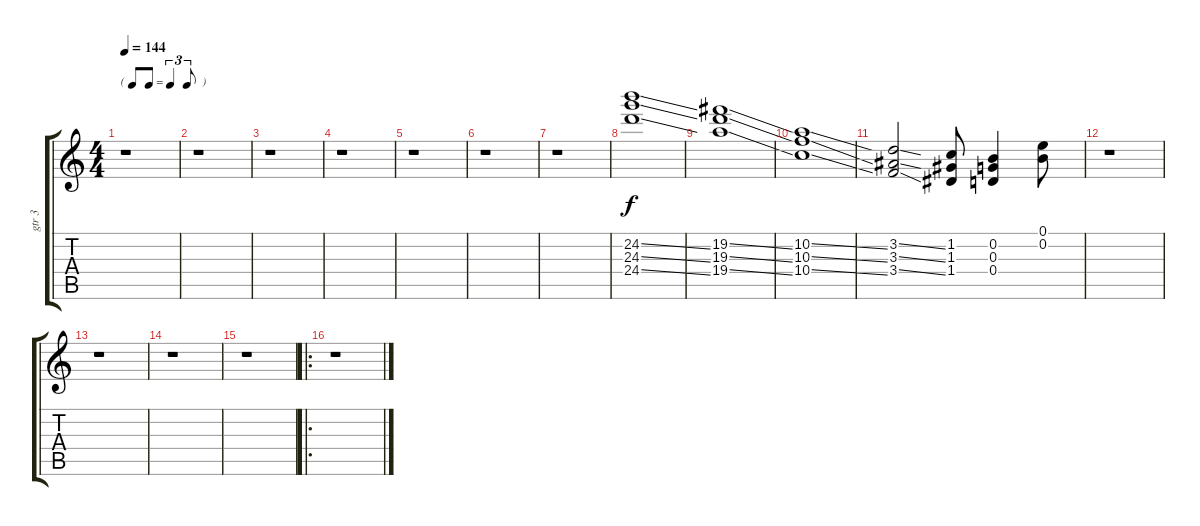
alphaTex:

\track ("gtr 3" "gtr 3") {instrument distortionguitar}
\staff {score tabs}
\tuning (E4 B3 G3 D3 A2 E2) {hide}
\ts (4 4)
\tf triplet8th
\tempo 144
\clef g2
\ks c
r.1{dy f} |
r.1 |
r.1 |
r.1 |
r.1 |
r.1 |
r.1 |
(24.2{ss} 24.3{ss} 24.4{ss}).1 |
(19.2{ss} 19.3{ss} 19.4{ss}).1 |
(10.2{ss} 10.3{ss} 10.4{ss}).1 |
(3.2{ss} 3.3{ss} 3.4{ss}).2 (1.2 1.3 1.4).8 (0.2 0.3 0.4).4 (0.1 0.2).8 |
r.1 |
r.1 |
r.1 |
r.1 |
\ro
r.1
